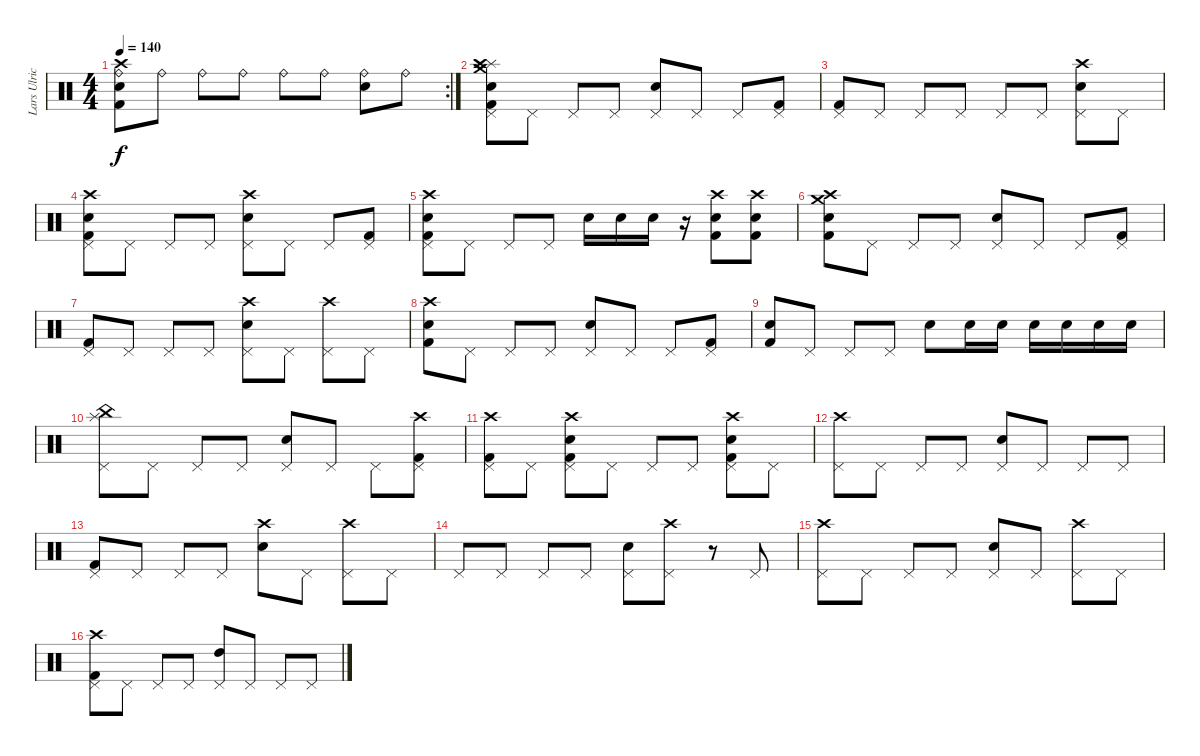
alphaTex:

\track ("Lars Ulrich (Drums)" "Lars Ulric") {instrument percussion}
\staff {score}
\articulation defaults
\rc 2
\ts (4 4)
\tempo 140
\clef neutral
\ks c
("Crash high (hit)" "Snare (hit) 2" "Ride (bell)" "Kick (hit) 2").8{dy f} "Ride (bell)".8 "Ride (bell)".8 "Ride (bell)".8 "Ride (bell)".8 "Ride (bell)".8 ("Ride (bell)" "Snare (hit) 2").8 "Ride (bell)".8 |
("Crash medium (hit)" "Splash (hit)" "Pedal Hi-Hat (hit)" "Crash high (hit)" "Snare (hit) 2" "Kick (hit) 2").8 "Pedal Hi-Hat (hit)".8 "Pedal Hi-Hat (hit)".8 "Pedal Hi-Hat (hit)".8 ("Pedal Hi-Hat (hit)" "Snare (hit) 2").8 "Pedal Hi-Hat (hit)".8 "Pedal Hi-Hat (hit)".8 ("Pedal Hi-Hat (hit)" "Kick (hit) 2").8 |
("Pedal Hi-Hat (hit)" "Kick (hit) 2").8 "Pedal Hi-Hat (hit)".8 "Pedal Hi-Hat (hit)".8 "Pedal Hi-Hat (hit)".8 "Pedal Hi-Hat (hit)".8 "Pedal Hi-Hat (hit)".8 ("Crash high (hit)" "Pedal Hi-Hat (hit)" "Snare (hit) 2").8 "Pedal Hi-Hat (hit)".8 |
("Crash high (hit)" "Pedal Hi-Hat (hit)" "Snare (hit) 2" "Kick (hit) 2").8 "Pedal Hi-Hat (hit)".8 "Pedal Hi-Hat (hit)".8 "Pedal Hi-Hat (hit)".8 ("Crash high (hit)" "Pedal Hi-Hat (hit)" "Snare (hit) 2").8 "Pedal Hi-Hat (hit)".8 "Pedal Hi-Hat (hit)".8 ("Pedal Hi-Hat (hit)" "Kick (hit) 2").8 |
("Crash high (hit)" "Pedal Hi-Hat (hit)" "Snare (hit) 2" "Kick (hit) 2").8 "Pedal Hi-Hat (hit)".8 "Pedal Hi-Hat (hit)".8 "Pedal Hi-Hat (hit)".8 "Snare (hit) 2".16 "Snare (hit) 2".16 "Snare (hit) 2".16 r.16 ("Crash high (hit)" "Snare (hit) 2" "Kick (hit) 2").8 ("Crash high (hit)" "Snare (hit) 2" "Kick (hit) 2").8 |
("Crash medium (hit)" "Crash high (hit)" "Snare (hit) 2" "Kick (hit) 2").8 "Pedal Hi-Hat (hit)".8 "Pedal Hi-Hat (hit)".8 "Pedal Hi-Hat (hit)".8 ("Pedal Hi-Hat (hit)" "Snare (hit) 2").8 "Pedal Hi-Hat (hit)".8 "Pedal Hi-Hat (hit)".8 ("Pedal Hi-Hat (hit)" "Kick (hit) 2").8 |
("Pedal Hi-Hat (hit)" "Kick (hit) 2").8 "Pedal Hi-Hat (hit)".8 "Pedal Hi-Hat (hit)".8 "Pedal Hi-Hat (hit)".8 ("Crash high (hit)" "Pedal Hi-Hat (hit)" "Snare (hit) 2").8 "Pedal Hi-Hat (hit)".8 ("Crash high (hit)" "Pedal Hi-Hat (hit)").8 "Pedal Hi-Hat (hit)".8 |
("Crash high (hit)" "Snare (hit) 2" "Kick (hit) 2").8 "Pedal Hi-Hat (hit)".8 "Pedal Hi-Hat (hit)".8 "Pedal Hi-Hat (hit)".8 ("Pedal Hi-Hat (hit)" "Snare (hit) 2").8 "Pedal Hi-Hat (hit)".8 "Pedal Hi-Hat (hit)".8 ("Pedal Hi-Hat (hit)" "Kick (hit) 2").8 |
("Snare (hit) 2" "Kick (hit) 2").8 "Pedal Hi-Hat (hit)".8 "Pedal Hi-Hat (hit)".8 "Pedal Hi-Hat (hit)".8 "Snare (hit) 2".8 "Snare (hit) 2".16 "Snare (hit) 2".16 "Snare (hit) 2".16 "Snare (hit) 2".16 "Snare (hit) 2".16 "Snare (hit) 2".16 |
("China (hit)" "Splash (hit)" "Pedal Hi-Hat (hit)").8 "Pedal Hi-Hat (hit)".8 "Pedal Hi-Hat (hit)".8 "Pedal Hi-Hat (hit)".8 ("Pedal Hi-Hat (hit)" "Snare (hit) 2").8 "Pedal Hi-Hat (hit)".8 "Pedal Hi-Hat (hit)".8 ("Crash high (hit)" "Pedal Hi-Hat (hit)" "Kick (hit) 2").8 |
("Crash high (hit)" "Pedal Hi-Hat (hit)" "Kick (hit) 2").8 "Pedal Hi-Hat (hit)".8 ("Snare (hit) 2" "Crash high (hit)" "Pedal Hi-Hat (hit)" "Kick (hit) 2").8 "Pedal Hi-Hat (hit)".8 "Pedal Hi-Hat (hit)".8 "Pedal Hi-Hat (hit)".8 ("Snare (hit) 2" "Crash high (hit)" "Pedal Hi-Hat (hit)" "Kick (hit) 2").8 "Pedal Hi-Hat (hit)".8 |
("Crash high (hit)" "Pedal Hi-Hat (hit)").8 "Pedal Hi-Hat (hit)".8 "Pedal Hi-Hat (hit)".8 "Pedal Hi-Hat (hit)".8 ("Pedal Hi-Hat (hit)" "Snare (hit) 2").8 "Pedal Hi-Hat (hit)".8 "Pedal Hi-Hat (hit)".8 "Pedal Hi-Hat (hit)".8 |
("Pedal Hi-Hat (hit)" "Kick (hit) 2").8 "Pedal Hi-Hat (hit)".8 "Pedal Hi-Hat (hit)".8 "Pedal Hi-Hat (hit)".8 ("Crash high (hit)" "Snare (hit) 2").8 "Pedal Hi-Hat (hit)".8 ("Crash high (hit)" "Pedal Hi-Hat (hit)").8 "Pedal Hi-Hat (hit)".8 |
"Pedal Hi-Hat (hit)".8 "Pedal Hi-Hat (hit)".8 "Pedal Hi-Hat (hit)".8 "Pedal Hi-Hat (hit)".8 ("Pedal Hi-Hat (hit)" "Snare (hit) 2").8 ("Crash high (hit)" "Pedal Hi-Hat (hit)").8 r.8 "Pedal Hi-Hat (hit)".8 |
("Crash high (hit)" "Pedal Hi-Hat (hit)").8 "Pedal Hi-Hat (hit)".8 "Pedal Hi-Hat (hit)".8 "Pedal Hi-Hat (hit)".8 ("Pedal Hi-Hat (hit)" "Snare (hit) 2").8 "Pedal Hi-Hat (hit)".8 ("Crash high (hit)" "Pedal Hi-Hat (hit)").8 "Pedal Hi-Hat (hit)".8 |
("Crash high (hit)" "Pedal Hi-Hat (hit)" "Kick (hit) 2").8 "Pedal Hi-Hat (hit)".8 "Pedal Hi-Hat (hit)".8 "Pedal Hi-Hat (hit)".8 ("Pedal Hi-Hat (hit)" "High Tom (hit)").8 "Pedal Hi-Hat (hit)".8 "Pedal Hi-Hat (hit)".8 "Pedal Hi-Hat (hit)".8
